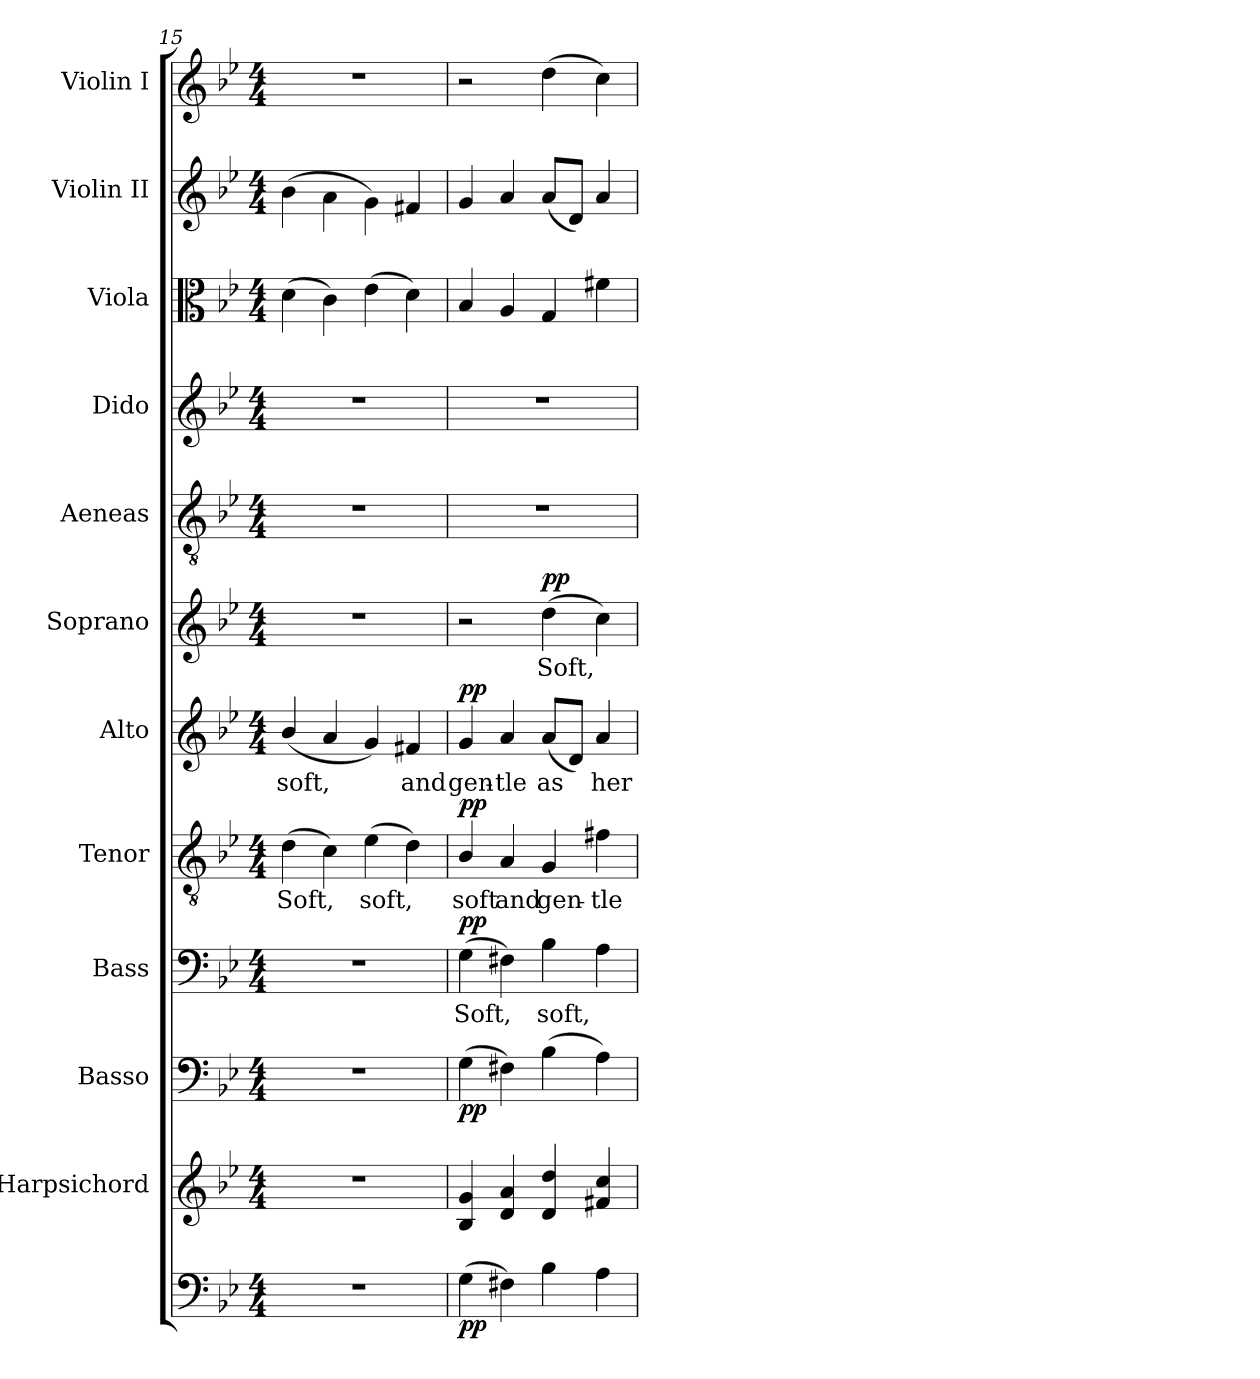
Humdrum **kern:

**kern	**dynam	**kern	**kern	**dynam	**kern	**text	**dynam	**kern	**text	**dynam	**kern	**text	**dynam	**kern	**text	**dynam	**kern	**kern	**kern	**kern	**kern
*part12	*part12	*part11	*part10	*part10	*part9	*part9	*part9	*part8	*part8	*part8	*part7	*part7	*part7	*part6	*part6	*part6	*part5	*part4	*part3	*part2	*part1
*staff12	*staff12	*staff11	*staff10	*staff10	*staff9	*staff9	*staff9	*staff8	*staff8	*staff8	*staff7	*staff7	*staff7	*staff6	*staff6	*staff6	*staff5	*staff4	*staff3	*staff2	*staff1
*	*	*I"Harpsichord	*I"Basso	*	*I"Bass	*	*	*I"Tenor	*	*	*I"Alto	*	*	*I"Soprano	*	*	*I"Aeneas	*I"Dido	*I"Viola	*I"Violin II	*I"Violin I
*	*	*I'Hpsc.	*I'Basso	*	*I'B.	*	*	*I'T.	*	*	*I'A.	*	*	*I'S.	*	*	*	*	*I'Viola	*I'Vln. II	*I'Vln. I
*clefF4	*	*clefG2	*clefF4	*	*clefF4	*	*	*clefGv2	*	*	*clefG2	*	*	*clefG2	*	*	*clefGv2	*clefG2	*clefC3	*clefG2	*clefG2
*	*	*	*	*	*	*	*	*ITrd7c12	*	*	*	*	*	*	*	*	*ITrd7c12	*	*	*	*
*k[b-e-]	*	*k[b-e-]	*k[b-e-]	*	*k[b-e-]	*	*	*k[b-e-]	*	*	*k[b-e-]	*	*	*k[b-e-]	*	*	*k[b-e-]	*k[b-e-]	*k[b-e-]	*k[b-e-]	*k[b-e-]
*g:	*	*g:	*g:	*	*g:	*	*	*g:	*	*	*g:	*	*	*g:	*	*	*g:	*g:	*g:	*g:	*g:
*M4/4	*	*M4/4	*M4/4	*	*M4/4	*	*	*M4/4	*	*	*M4/4	*	*	*M4/4	*	*	*M4/4	*M4/4	*M4/4	*M4/4	*M4/4
=15	=15	=15	=15	=15	=15	=15	=15	=15	=15	=15	=15	=15	=15	=15	=15	=15	=15	=15	=15	=15	=15
!	!	!	!	!	!	!	!	!	!LO:LY:b:color=#000000	!	!	!	!	!	!	!	!	!	!	!	!
!	!	!	!	!	!	!	!	!	!	!	!	!LO:LY:b:color=#000000	!	!	!	!	!	!	!	!	!
1r	.	1r	1r	.	1r	.	.	(4Di\	Soft,	.	(4b-i/	soft,	.	1r	.	.	1r	1r	(4di\	(4b-i\	1r
.	.	.	.	.	.	.	.	4Ci\)	.	.	4ai/	.	.	.	.	.	.	.	4ci\)	4ai\	.
!	!	!	!	!	!	!	!	!	!LO:LY:b:color=#000000	!	!	!	!	!	!	!	!	!	!	!	!
.	.	.	.	.	.	.	.	(4E-i\	soft,	.	4gi/)	.	.	.	.	.	.	.	(4e-i\	4gi\)	.
!	!	!	!	!	!	!	!	!	!	!	!	!LO:LY:b:color=#000000	!	!	!	!	!	!	!	!	!
.	.	.	.	.	.	.	.	4Di\)	.	.	4f#Xi/	and	.	.	.	.	.	.	4di\)	4f#Xi/	.
!!LO:PB:g=z
=16	=16	=16	=16	=16	=16	=16	=16	=16	=16	=16	=16	=16	=16	=16	=16	=16	=16	=16	=16	=16	=16
!	!	!	!	!	!	!LO:LY:b:color=#000000	!	!	!	!	!	!	!	!	!	!	!	!	!	!	!
!	!	!	!	!	!	!	!	!	!LO:LY:b:color=#000000	!	!	!	!	!	!	!	!	!	!	!	!
!	!	!	!	!	!	!	!	!	!	!	!	!LO:LY:b:color=#000000	!	!	!	!	!	!	!	!	!
(4Gi\	pp	4B-i/ 4gi	(4Gi\	pp	(4Gi\	Soft,	pp	4BB-i/	soft	pp	4gi/	gen-	pp	2r	.	.	1r	1r	4B-i/	4gi/	2r
!	!	!	!	!	!	!	!	!	!LO:LY:b:color=#000000	!	!	!	!	!	!	!	!	!	!	!	!
!	!	!	!	!	!	!	!	!	!	!	!	!LO:LY:b:color=#000000	!	!	!	!	!	!	!	!	!
4F#Xi\)	.	4di/ 4ai	4F#Xi\)	.	4F#Xi\)	.	.	4AAi/	and	.	4ai/	-tle	.	.	.	.	.	.	4Ai/	4ai/	.
!	!	!	!	!	!	!LO:LY:b:color=#000000	!	!	!	!	!	!	!	!	!	!	!	!	!	!	!
!	!	!	!	!	!	!	!	!	!LO:LY:b:color=#000000	!	!	!	!	!	!	!	!	!	!	!	!
!	!	!	!	!	!	!	!	!	!	!	!	!LO:LY:b:color=#000000	!	!	!	!	!	!	!	!	!
!	!	!	!	!	!	!	!	!	!	!	!	!	!	!	!LO:LY:b:color=#000000	!	!	!	!	!	!
4B-i\	.	4di/ 4ddi	(4B-i\	.	4B-i\	soft,	.	4GGi/	gen-	.	(8ai/L	as	.	(4ddi\	Soft,	pp	.	.	4Gi/	(8ai/L	(4ddi\
.	.	.	.	.	.	.	.	.	.	.	8di/J)	.	.	.	.	.	.	.	.	8di/J)	.
!	!	!	!	!	!	!	!	!	!LO:LY:b:color=#000000	!	!	!	!	!	!	!	!	!	!	!	!
!	!	!	!	!	!	!	!	!	!	!	!	!LO:LY:b:color=#000000	!	!	!	!	!	!	!	!	!
4Ai\	.	4f#Xi/ 4cci	4Ai\)	.	4Ai\	.	.	4F#Xi\	-tle	.	4ai/	her	.	4cci\)	.	.	.	.	4f#Xi\	4ai/	4cci\)
=	=	=	=	=	=	=	=	=	=	=	=	=	=	=	=	=	=	=	=	=	=
*-	*-	*-	*-	*-	*-	*-	*-	*-	*-	*-	*-	*-	*-	*-	*-	*-	*-	*-	*-	*-	*-
